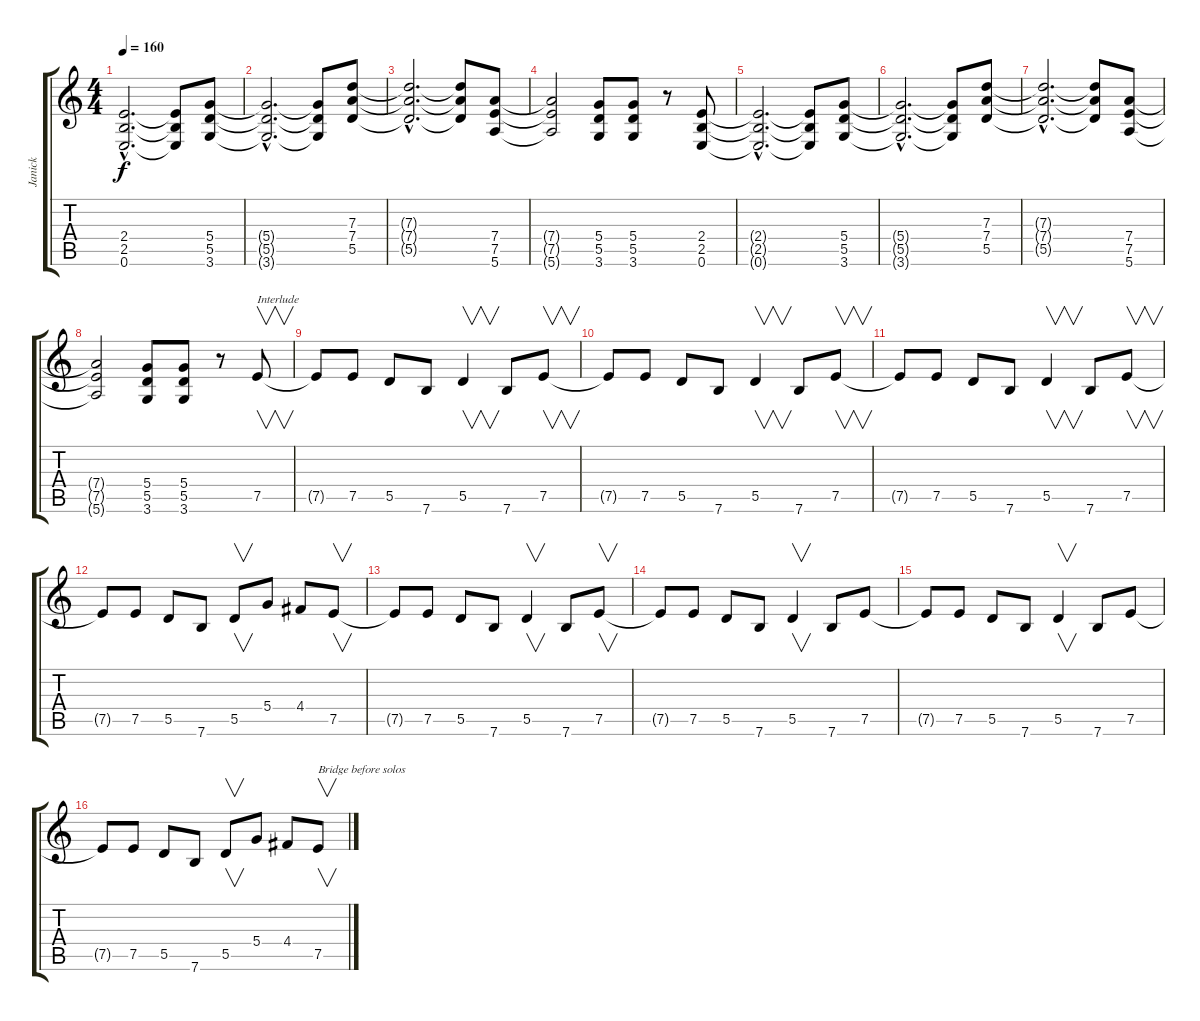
\track ("Janick" "Janick") {instrument distortionguitar}
\staff {score tabs}
\tuning (E4 B3 G3 D3 A2 E2) {hide}
\ts (4 4)
\tempo 160
\clef g2
\ks c
(2.4{hac t} 2.5{hac t} 0.6{hac t}).2{d dy f} (2.4{t} 2.5{t} 0.6{t}).8 (5.4 5.5 3.6).8 |
(5.4{hac t} 5.5{hac t} 3.6{hac t}).2{d} (5.4{t} 5.5{t} 3.6{t}).8 (7.3 7.4 5.5).8 |
(7.3{hac t} 7.4{hac t} 5.5{hac t}).2{d} (7.3{t} 7.4{t} 5.5{t}).8 (7.4 7.5 5.6).8 |
(7.4{t} 7.5{t} 5.6{t}).2 (5.4 5.5 3.6).8 (5.4 5.5 3.6).8 r.8 (2.4 2.5 0.6).8 |
(2.4{hac t} 2.5{hac t} 0.6{hac t}).2{d} (2.4{t} 2.5{t} 0.6{t}).8 (5.4 5.5 3.6).8 |
(5.4{hac t} 5.5{hac t} 3.6{hac t}).2{d} (5.4{t} 5.5{t} 3.6{t}).8 (7.3 7.4 5.5).8 |
(7.3{hac t} 7.4{hac t} 5.5{hac t}).2{d} (7.3{t} 7.4{t} 5.5{t}).8 (7.4 7.5 5.6).8 |
(7.4{t} 7.5{t} 5.6{t}).2 (5.4 5.5 3.6).8 (5.4 5.5 3.6).8 r.8 7.5.8{v txt "Interlude"} |
7.5{t}.8 7.5.8 5.5.8 7.6.8 5.5.4{v} 7.6.8 7.5.8{v} |
7.5{t}.8 7.5.8 5.5.8 7.6.8 5.5.4{v} 7.6.8 7.5.8{v} |
7.5{t}.8 7.5.8 5.5.8 7.6.8 5.5.4{v} 7.6.8 7.5.8{v} |
7.5{t}.8 7.5.8 5.5.8 7.6.8 5.5.8{v} 5.4.8 4.4.8 7.5.8{v} |
7.5{t}.8 7.5.8 5.5.8 7.6.8 5.5.4{v} 7.6.8 7.5.8{v} |
7.5{t}.8 7.5.8 5.5.8 7.6.8 5.5.4{v} 7.6.8 7.5.8 |
7.5{t}.8 7.5.8 5.5.8 7.6.8 5.5.4{v} 7.6.8 7.5.8 |
7.5{t}.8 7.5.8 5.5.8 7.6.8 5.5.8{v} 5.4.8 4.4.8 7.5.8{v txt "Bridge before solos"}
